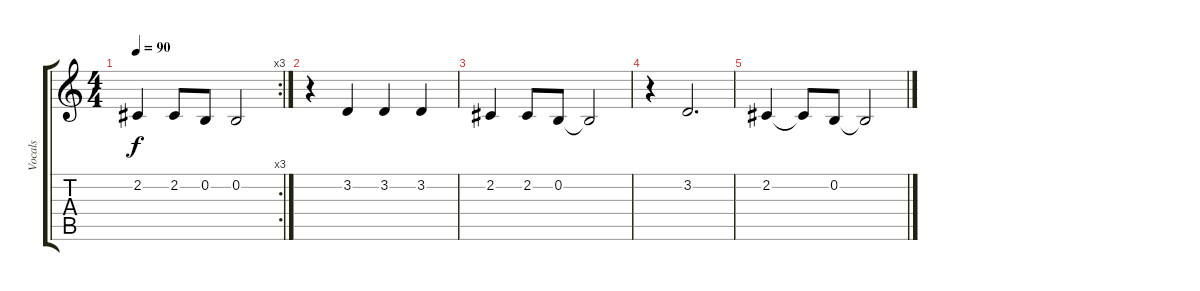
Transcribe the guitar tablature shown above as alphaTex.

\track ("Vocals" "Vocals") {instrument harmonica}
\staff {score tabs}
\tuning (E4 B3 G3 D3 A2 E2) {hide}
\rc 3
\ts (4 4)
\tempo 90
\clef g2
\ks c
2.2.4{dy f} 2.2.8 0.2.8 0.2.2 |
r.4 3.2.4 3.2.4 3.2.4 |
2.2.4 2.2.8 0.2.8 0.2{t}.2 |
r.4 3.2.2{d} |
2.2.4 2.2{t}.8 0.2.8 0.2{t}.2
